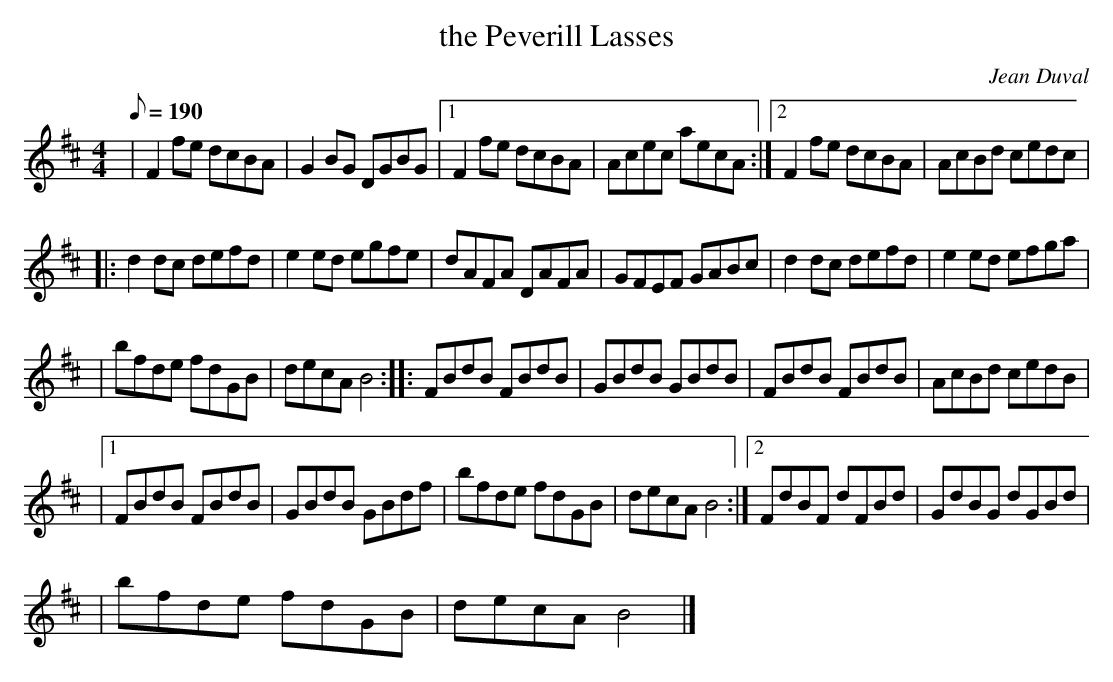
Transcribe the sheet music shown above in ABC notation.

X:1
T: the Peverill Lasses
M: 4/4
C: Jean Duval
Q: 190
K: Bm
|  F2fe dcBA | G2BG DGBG |1 F2fe dcBA | Acec aecA :|2 F2fe dcBA | AcBd cedc |
|: d2dc defd | e2ed egfe | dAFA DAFA | GFEF GABc |  d2dc defd | e2ed efga |
| bfde fdGB | decA B4 :: FBdB FBdB | GBdB GBdB | FBdB FBdB | AcBd cedB |
|1 FBdB FBdB | GBdB GBdf | bfde fdGB | decA B4 :|2 FdBF dFBd | GdBG dGBd |
| bfde fdGB | decA B4 |]
